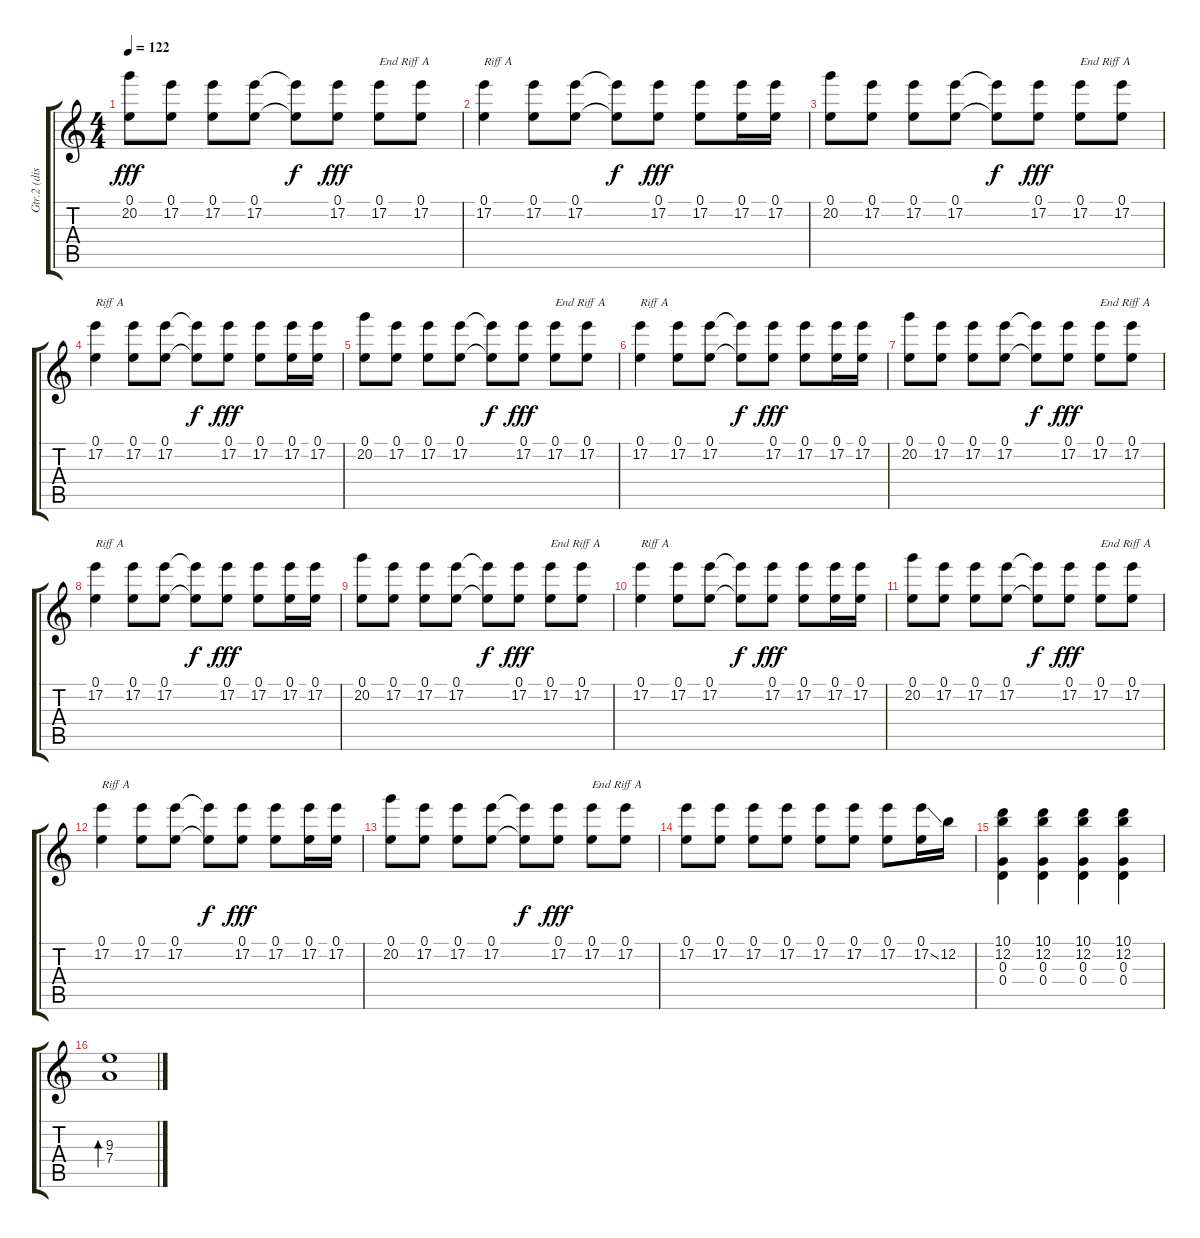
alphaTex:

\track ("Gtr.2 (disto)" "Gtr.2 (dis") {instrument distortionguitar}
\staff {score tabs}
\tuning (E4 B3 G3 D3 A2 E2) {hide}
\ts (4 4)
\tempo 122
\clef g2
\ks c
(0.1 20.2).8{dy fff} (0.1 17.2).8 (0.1 17.2).8 (0.1 17.2).8 (0.1{t} 17.2{t}).8{dy f} (0.1 17.2).8{dy fff} (0.1 17.2).8{txt "End Riff A"} (0.1 17.2).8 |
(0.1 17.2).4{txt "Riff A" volume 10} (0.1 17.2).8 (0.1 17.2).8 (0.1{t} 17.2{t}).8{dy f} (0.1 17.2).8{dy fff} (0.1 17.2).8 (0.1 17.2).16 (0.1 17.2).16 |
(0.1 20.2).8 (0.1 17.2).8 (0.1 17.2).8 (0.1 17.2).8 (0.1{t} 17.2{t}).8{dy f} (0.1 17.2).8{dy fff} (0.1 17.2).8{txt "End Riff A"} (0.1 17.2).8 |
(0.1 17.2).4{txt "Riff A" volume 13} (0.1 17.2).8 (0.1 17.2).8 (0.1{t} 17.2{t}).8{dy f} (0.1 17.2).8{dy fff} (0.1 17.2).8 (0.1 17.2).16 (0.1 17.2).16 |
(0.1 20.2).8 (0.1 17.2).8 (0.1 17.2).8 (0.1 17.2).8 (0.1{t} 17.2{t}).8{dy f} (0.1 17.2).8{dy fff} (0.1 17.2).8{txt "End Riff A"} (0.1 17.2).8 |
(0.1 17.2).4{txt "Riff A" volume 16} (0.1 17.2).8 (0.1 17.2).8 (0.1{t} 17.2{t}).8{dy f} (0.1 17.2).8{dy fff} (0.1 17.2).8 (0.1 17.2).16 (0.1 17.2).16 |
(0.1 20.2).8 (0.1 17.2).8 (0.1 17.2).8 (0.1 17.2).8 (0.1{t} 17.2{t}).8{dy f} (0.1 17.2).8{dy fff} (0.1 17.2).8{txt "End Riff A"} (0.1 17.2).8 |
(0.1 17.2).4{txt "Riff A"} (0.1 17.2).8 (0.1 17.2).8 (0.1{t} 17.2{t}).8{dy f} (0.1 17.2).8{dy fff} (0.1 17.2).8 (0.1 17.2).16 (0.1 17.2).16 |
(0.1 20.2).8 (0.1 17.2).8 (0.1 17.2).8 (0.1 17.2).8 (0.1{t} 17.2{t}).8{dy f} (0.1 17.2).8{dy fff} (0.1 17.2).8{txt "End Riff A"} (0.1 17.2).8 |
(0.1 17.2).4{txt "Riff A"} (0.1 17.2).8 (0.1 17.2).8 (0.1{t} 17.2{t}).8{dy f} (0.1 17.2).8{dy fff} (0.1 17.2).8 (0.1 17.2).16 (0.1 17.2).16 |
(0.1 20.2).8 (0.1 17.2).8 (0.1 17.2).8 (0.1 17.2).8 (0.1{t} 17.2{t}).8{dy f} (0.1 17.2).8{dy fff} (0.1 17.2).8{txt "End Riff A"} (0.1 17.2).8 |
(0.1 17.2).4{txt "Riff A"} (0.1 17.2).8 (0.1 17.2).8 (0.1{t} 17.2{t}).8{dy f} (0.1 17.2).8{dy fff} (0.1 17.2).8 (0.1 17.2).16 (0.1 17.2).16 |
(0.1 20.2).8 (0.1 17.2).8 (0.1 17.2).8 (0.1 17.2).8 (0.1{t} 17.2{t}).8{dy f} (0.1 17.2).8{dy fff} (0.1 17.2).8{txt "End Riff A"} (0.1 17.2).8 |
(0.1 17.2).8 (0.1 17.2).8 (0.1 17.2).8 (0.1 17.2).8 (0.1 17.2).8 (0.1 17.2).8 (0.1 17.2).8 (0.1 17.2{ss}).16 12.2.16 |
(10.1 12.2 0.3 0.4).4 (10.1 12.2 0.3 0.4).4 (10.1 12.2 0.3 0.4).4 (10.1 12.2 0.3 0.4).4 |
(9.3 7.4).1{bd 120}
